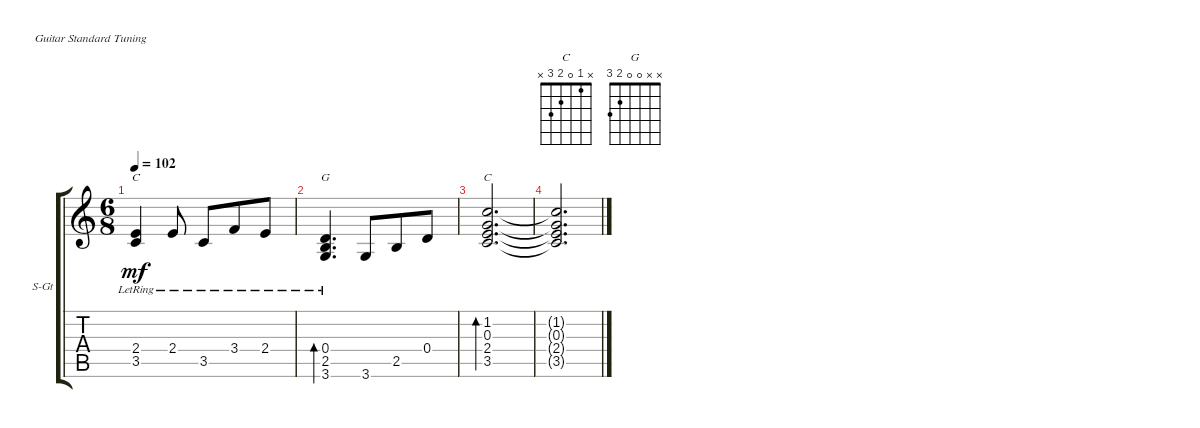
\defaultSystemsLayout 4
\bracketExtendMode groupsimilarinstruments
\firstSystemTrackNameOrientation horizontal
\otherSystemsTrackNameOrientation horizontal
\track ("Steel Guitar" "S-Gt") {instrument acousticguitarsteel}
\staff {score tabs}
\tuning (E4 B3 G3 D3 A2 E2)
\chord ("C" x 1 0 2 3 x) {showfingering false}
\chord ("G" x x 0 0 2 3) {showfingering false}
\ts (6 8)
\tempo 102
\clef g2
\ks c
(2.4{lr} 3.5{lr}).4{ch "C" dy mf} 2.4{lr}.8 3.5{lr}.8 3.4{lr}.8 2.4{lr}.8 |
(0.4{lr} 3.6{lr} 2.5).4{d bd 115 ch "G"} 3.6.8 2.5.8 0.4.8 |
(3.5 2.4 0.3 1.2).2{d bd 113 ch "C"} |
(3.5{t} 2.4{t} 0.3{t} 1.2{t}).2{d}
